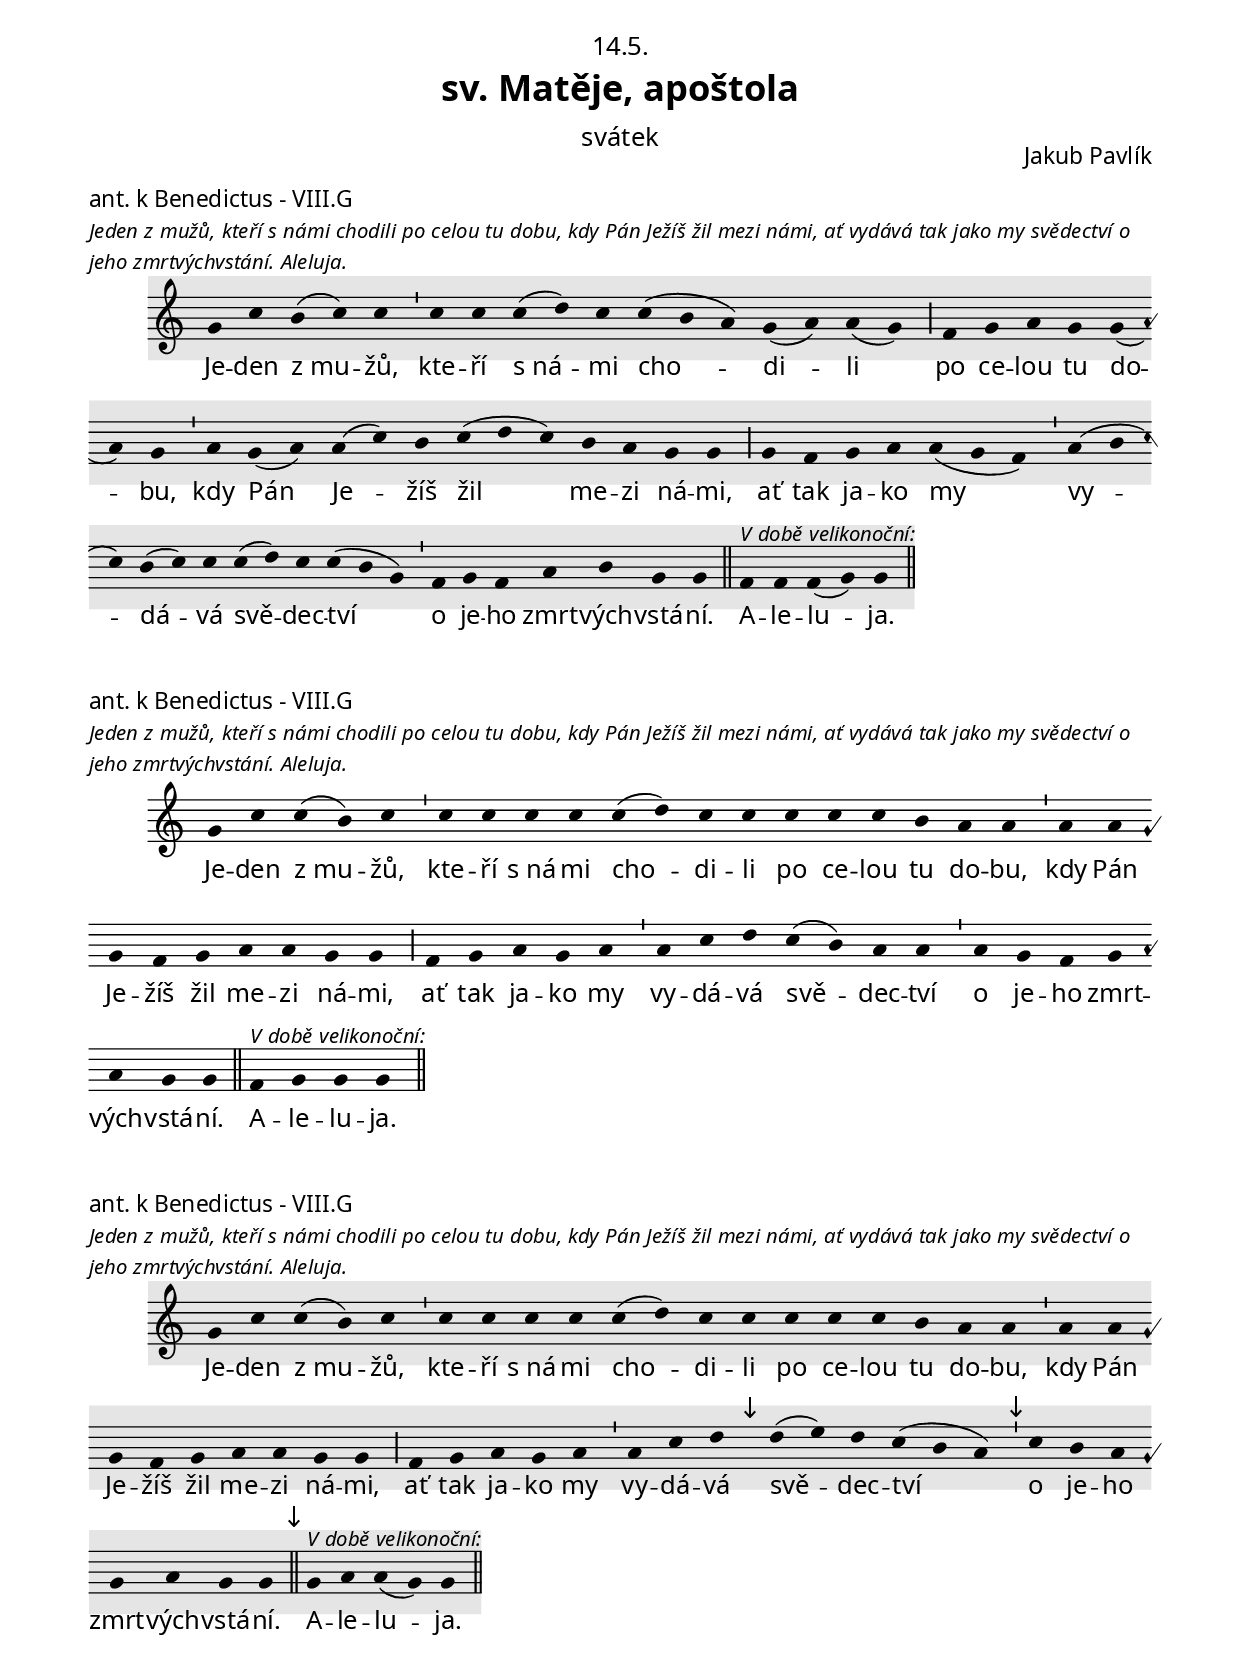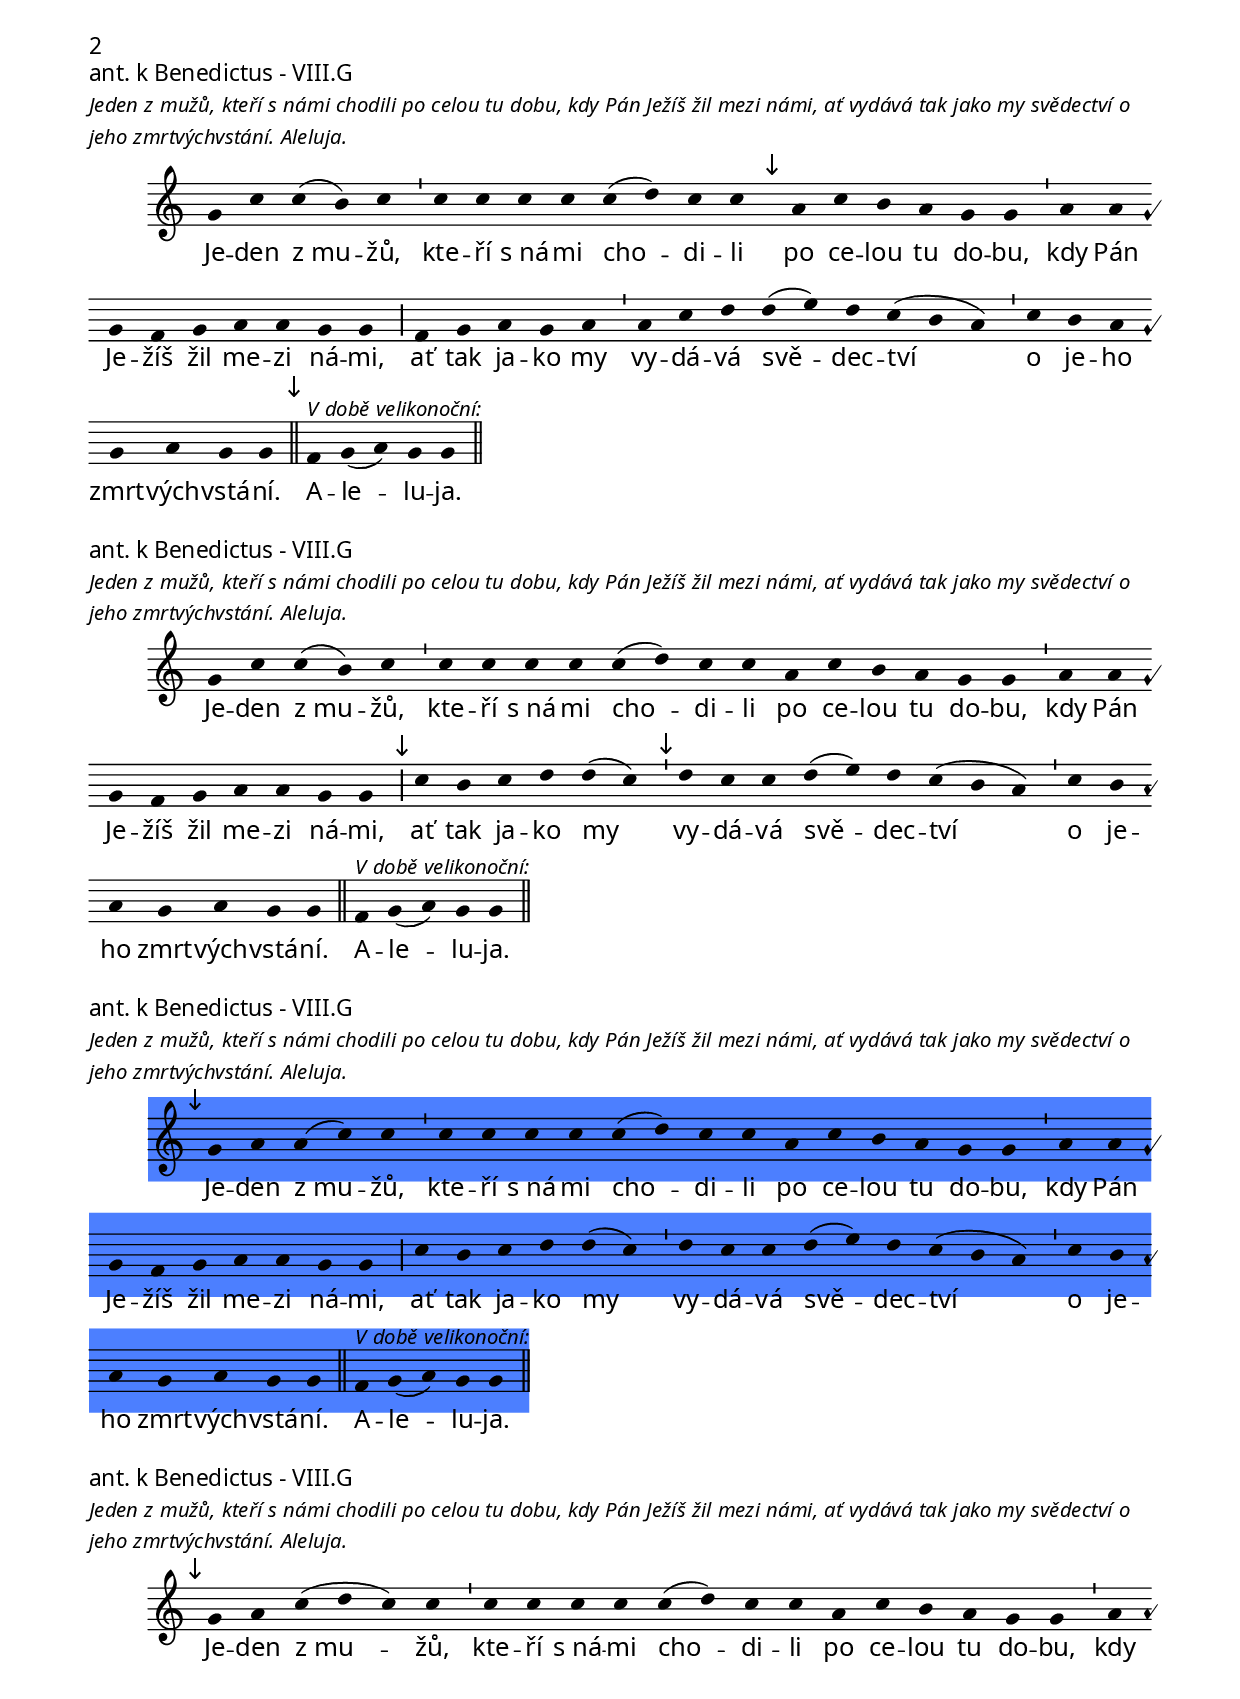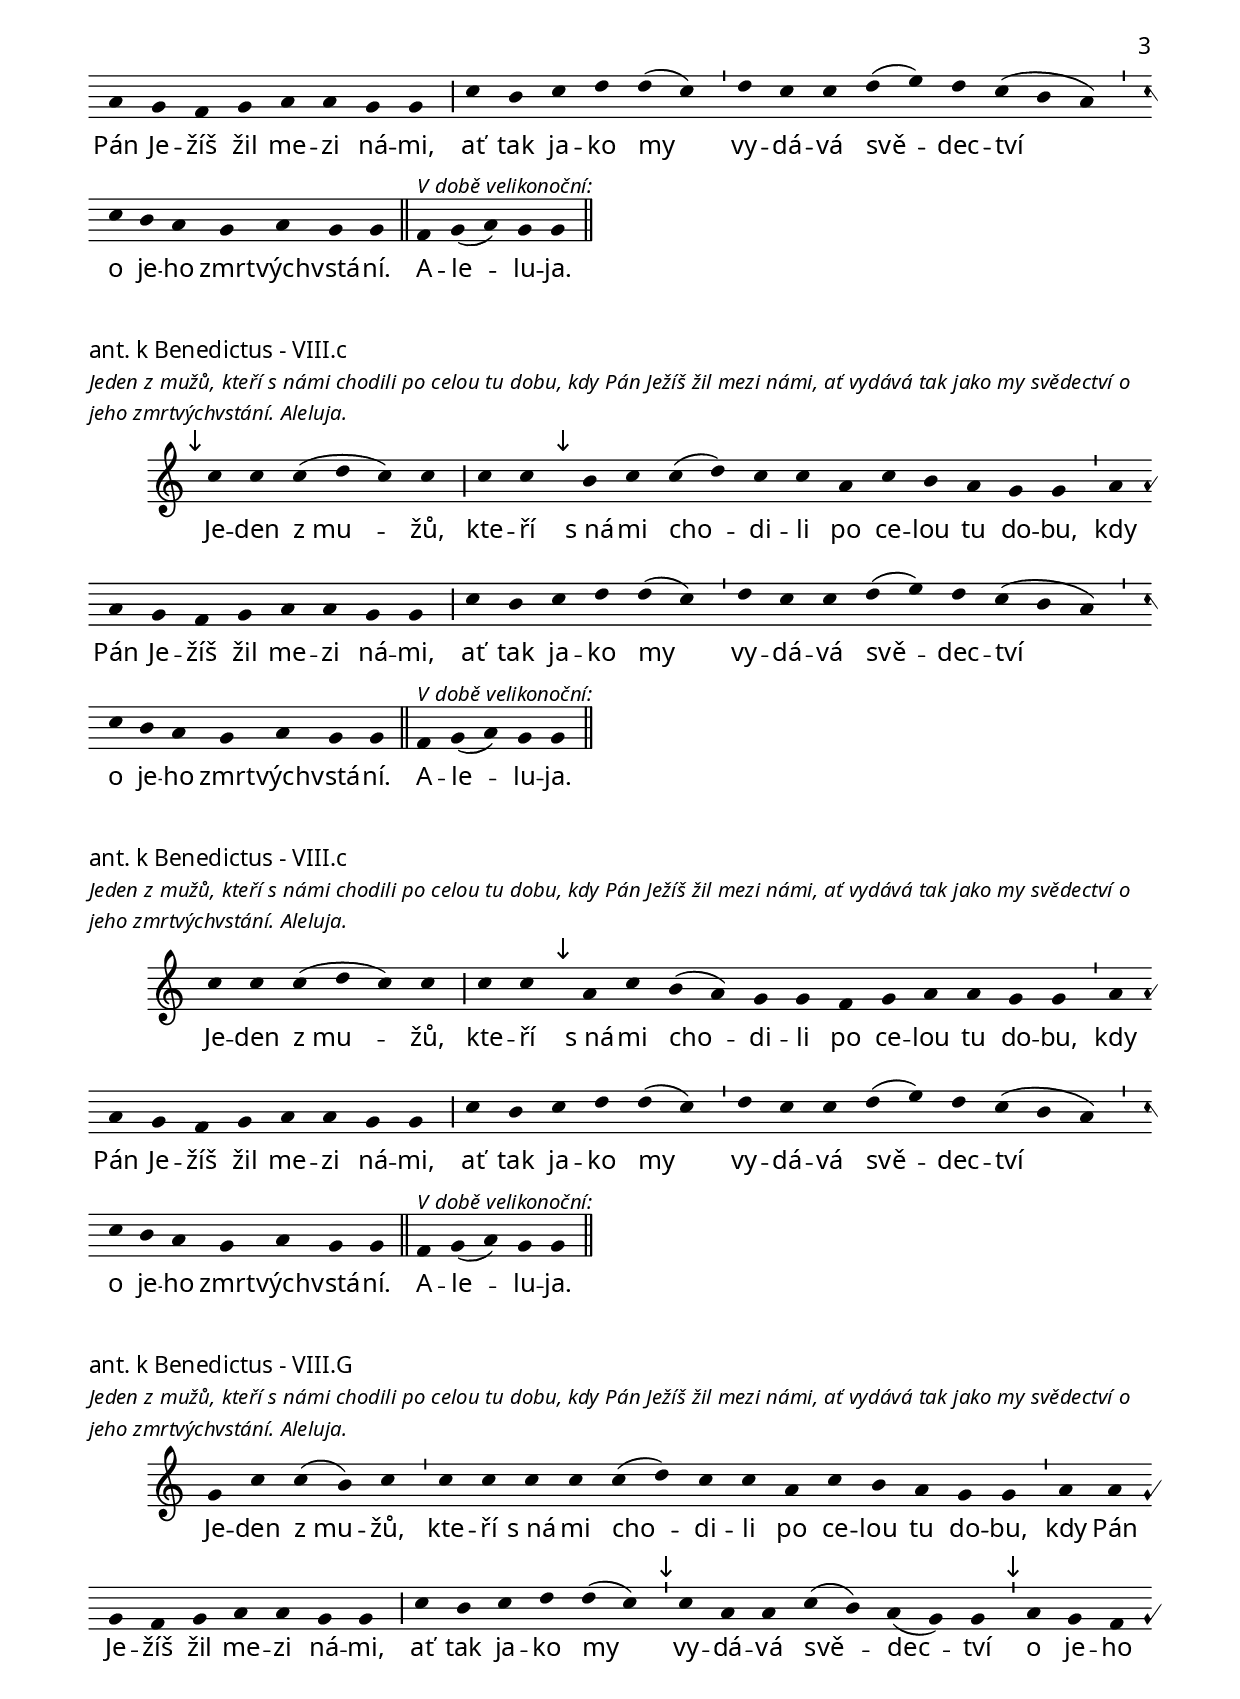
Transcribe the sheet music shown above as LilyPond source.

\version "2.17.5"

\include "../spolecne.ly"

\header {
  title = \markup\titleSvatek
            "sv. Matěje, apoštola"
            "svátek"
            14.5.
  composer = "Jakub Pavlík"
}

\score {
  \relative c'' {
    \zvyraznovacSedy
    \choralniRezim
    g4 c b( c) c \barMin
    c c c( d) c c( b a) g( a) a( g) \barMaior
    f g a g g( a) g \barMin
    a g( a) a( c) b c( d c) b a g g \barMaior
    g f g a a( g f) \barMin
    a( b c) b( c) c c( d) c c( b g) \barMin
    f g f a b g g \barFinalis

    f^\markup\rubrVelikAleluja f f( g) g \barFinalis
  }
  \addlyrics {
    Je -- den z_mu -- žů,
    kte -- ří s_ná -- mi cho -- di -- li
    po ce -- lou tu do -- bu,
    kdy Pán Je -- žíš žil me -- zi ná -- mi,
    ať tak ja -- ko my
    vy -- dá -- vá svě -- dec -- tví
    o je -- ho zmrt -- vých -- vstá -- ní.

    A -- le -- lu -- ja.
  }
  \header {
    textus_approbatus = "Jeden z mužů, kteří s námi chodili
    po celou tu dobu, kdy Pán Ježíš žil mezi námi,
    ať vydává tak jako my svědectví o jeho zmrtvýchvstání. Aleluja."
    quid = "ant. k Benedictus"
    modus = "VIII"
    differentia = "G"
    psalmus = ""
    id = "aben"
    piece = \markup {\sestavTitulekBezZalmu}
  }
}

\score {
  \relative c'' {
    \choralniRezim
    g4 c c( b) c \barMin
    c c c c c( d) c c c c c b a a \barMin
    a a g f g a a g g \barMaior
    f g a g a \barMin
    a c d c( b) a a \barMin
    a g f g a g g \barFinalis

    f^\markup\rubrVelikAleluja g g g \barFinalis
  }
  \addlyrics {
    Je -- den z_mu -- žů,
    kte -- ří s_ná -- mi cho -- di -- li po ce -- lou tu do -- bu,
    kdy Pán Je -- žíš žil me -- zi ná -- mi,
    ať tak ja -- ko my
    vy -- dá -- vá svě -- dec -- tví
    o je -- ho zmrt -- vých -- vstá -- ní.

    A -- le -- lu -- ja.
  }
  \header {
    textus_approbatus = "Jeden z mužů, kteří s námi chodili
    po celou tu dobu, kdy Pán Ježíš žil mezi námi,
    ať vydává tak jako my svědectví o jeho zmrtvýchvstání. Aleluja."
    quid = "ant. k Benedictus"
    modus = "VIII"
    differentia = "G"
    psalmus = ""
    id = "aben"
    piece = \markup {\sestavTitulekBezZalmu}
  }
}

\score {
  \relative c'' {
    \zvyraznovacSedy
    \choralniRezim
    g4 c c( b) c \barMin
    c c c c c( d) c c c c c b a a \barMin
    a a g f g a a g g \barMaior
    f g a g a \barMin
    a c d \mark\sipka d( e) d c( b a) \barMin
    \mark\sipka c b a g a g g \barFinalis

    \mark\sipka g^\markup\rubrVelikAleluja a a( g) g \barFinalis
  }
  \addlyrics {
    Je -- den z_mu -- žů,
    kte -- ří s_ná -- mi cho -- di -- li po ce -- lou tu do -- bu,
    kdy Pán Je -- žíš žil me -- zi ná -- mi,
    ať tak ja -- ko my
    vy -- dá -- vá svě -- dec -- tví
    o je -- ho zmrt -- vých -- vstá -- ní.

    A -- le -- lu -- ja.
  }
  \header {
    textus_approbatus = "Jeden z mužů, kteří s námi chodili
    po celou tu dobu, kdy Pán Ježíš žil mezi námi,
    ať vydává tak jako my svědectví o jeho zmrtvýchvstání. Aleluja."
    quid = "ant. k Benedictus"
    modus = "VIII"
    differentia = "G"
    psalmus = ""
    id = "aben"
    piece = \markup {\sestavTitulekBezZalmu}
  }
}

\score {
  \relative c'' {
    \choralniRezim
    g4 c c( b) c \barMin
    c c c c c( d) c c \mark\sipka a c b a g g \barMin
    a a g f g a a g g \barMaior
    f g a g a \barMin
    a c d d( e) d c( b a) \barMin
    c b a g a g g \barFinalis

    \mark\sipka f^\markup\rubrVelikAleluja g( a) g g \barFinalis
  }
  \addlyrics {
    Je -- den z_mu -- žů,
    kte -- ří s_ná -- mi cho -- di -- li po ce -- lou tu do -- bu,
    kdy Pán Je -- žíš žil me -- zi ná -- mi,
    ať tak ja -- ko my
    vy -- dá -- vá svě -- dec -- tví
    o je -- ho zmrt -- vých -- vstá -- ní.

    A -- le -- lu -- ja.
  }
  \header {
    textus_approbatus = "Jeden z mužů, kteří s námi chodili
    po celou tu dobu, kdy Pán Ježíš žil mezi námi,
    ať vydává tak jako my svědectví o jeho zmrtvýchvstání. Aleluja."
    quid = "ant. k Benedictus"
    modus = "VIII"
    differentia = "G"
    psalmus = ""
    id = "aben"
    piece = \markup {\sestavTitulekBezZalmu}
  }
}

\score {
  \relative c'' {
    \choralniRezim
    g4 c c( b) c \barMin
    c c c c c( d) c c a c b a g g \barMin
    a a g f g a a g g \barMaior
    \mark\sipka c b c d d( c) \barMin
    \mark\sipka d c c d( e) d c( b a) \barMin
    c b a g a g g \barFinalis

    f^\markup\rubrVelikAleluja g( a) g g \barFinalis
  }
  \addlyrics {
    Je -- den z_mu -- žů,
    kte -- ří s_ná -- mi cho -- di -- li po ce -- lou tu do -- bu,
    kdy Pán Je -- žíš žil me -- zi ná -- mi,
    ať tak ja -- ko my
    vy -- dá -- vá svě -- dec -- tví
    o je -- ho zmrt -- vých -- vstá -- ní.

    A -- le -- lu -- ja.
  }
  \header {
    textus_approbatus = "Jeden z mužů, kteří s námi chodili
    po celou tu dobu, kdy Pán Ježíš žil mezi námi,
    ať vydává tak jako my svědectví o jeho zmrtvýchvstání. Aleluja."
    quid = "ant. k Benedictus"
    modus = "VIII"
    differentia = "G"
    psalmus = ""
    id = "aben"
    piece = \markup {\sestavTitulekBezZalmu}
  }
}

\score {
  \relative c'' {
    \zvyraznovacModry
    \choralniRezim
    \mark\sipka g4 a a( c) c \barMin
    c c c c c( d) c c a c b a g g \barMin
    a a g f g a a g g \barMaior
    c b c d d( c) \barMin
    d c c d( e) d c( b a) \barMin
    c b a g a g g \barFinalis

    f^\markup\rubrVelikAleluja g( a) g g \barFinalis
  }
  \addlyrics {
    Je -- den z_mu -- žů,
    kte -- ří s_ná -- mi cho -- di -- li po ce -- lou tu do -- bu,
    kdy Pán Je -- žíš žil me -- zi ná -- mi,
    ať tak ja -- ko my
    vy -- dá -- vá svě -- dec -- tví
    o je -- ho zmrt -- vých -- vstá -- ní.

    A -- le -- lu -- ja.
  }
  \header {
    textus_approbatus = "Jeden z mužů, kteří s námi chodili
    po celou tu dobu, kdy Pán Ježíš žil mezi námi,
    ať vydává tak jako my svědectví o jeho zmrtvýchvstání. Aleluja."
    quid = "ant. k Benedictus"
    modus = "VIII"
    differentia = "G"
    psalmus = ""
    id = "aben"
    piece = \markup {\sestavTitulekBezZalmu}
  }
}

\score {
  \relative c'' {
    \choralniRezim
    \mark\sipka g4 a c( d c) c \barMin
    c c c c c( d) c c a c b a g g \barMin
    a a g f g a a g g \barMaior
    c b c d d( c) \barMin
    d c c d( e) d c( b a) \barMin
    c b a g a g g \barFinalis

    f^\markup\rubrVelikAleluja g( a) g g \barFinalis
  }
  \addlyrics {
    Je -- den z_mu -- žů,
    kte -- ří s_ná -- mi cho -- di -- li po ce -- lou tu do -- bu,
    kdy Pán Je -- žíš žil me -- zi ná -- mi,
    ať tak ja -- ko my
    vy -- dá -- vá svě -- dec -- tví
    o je -- ho zmrt -- vých -- vstá -- ní.

    A -- le -- lu -- ja.
  }
  \header {
    textus_approbatus = "Jeden z mužů, kteří s námi chodili
    po celou tu dobu, kdy Pán Ježíš žil mezi námi,
    ať vydává tak jako my svědectví o jeho zmrtvýchvstání. Aleluja."
    quid = "ant. k Benedictus"
    modus = "VIII"
    differentia = "G"
    psalmus = ""
    id = "aben"
    piece = \markup {\sestavTitulekBezZalmu}
  }
}

\score {
  \relative c'' {
    \choralniRezim
    \mark\sipka c4 c c( d c) c \barMaior
    c c \mark\sipka b c c( d) c c a c b a g g \barMin
    a a g f g a a g g \barMaior
    c b c d d( c) \barMin
    d c c d( e) d c( b a) \barMin
    c b a g a g g \barFinalis

    f^\markup\rubrVelikAleluja g( a) g g \barFinalis
  }
  \addlyrics {
    Je -- den z_mu -- žů,
    kte -- ří s_ná -- mi cho -- di -- li po ce -- lou tu do -- bu,
    kdy Pán Je -- žíš žil me -- zi ná -- mi,
    ať tak ja -- ko my
    vy -- dá -- vá svě -- dec -- tví
    o je -- ho zmrt -- vých -- vstá -- ní.

    A -- le -- lu -- ja.
  }
  \header {
    textus_approbatus = "Jeden z mužů, kteří s námi chodili
    po celou tu dobu, kdy Pán Ježíš žil mezi námi,
    ať vydává tak jako my svědectví o jeho zmrtvýchvstání. Aleluja."
    quid = "ant. k Benedictus"
    modus = "VIII"
    differentia = "c"
    psalmus = ""
    id = "aben"
    piece = \markup {\sestavTitulekBezZalmu}
  }
}

\score {
  \relative c'' {
    \choralniRezim
    c4 c c( d c) c \barMaior
    c c \mark\sipka a c b( a) g g f g a a g g \barMin
    a a g f g a a g g \barMaior
    c b c d d( c) \barMin
    d c c d( e) d c( b a) \barMin
    c b a g a g g \barFinalis

    f^\markup\rubrVelikAleluja g( a) g g \barFinalis
  }
  \addlyrics {
    Je -- den z_mu -- žů,
    kte -- ří s_ná -- mi cho -- di -- li po ce -- lou tu do -- bu,
    kdy Pán Je -- žíš žil me -- zi ná -- mi,
    ať tak ja -- ko my
    vy -- dá -- vá svě -- dec -- tví
    o je -- ho zmrt -- vých -- vstá -- ní.

    A -- le -- lu -- ja.
  }
  \header {
    textus_approbatus = "Jeden z mužů, kteří s námi chodili
    po celou tu dobu, kdy Pán Ježíš žil mezi námi,
    ať vydává tak jako my svědectví o jeho zmrtvýchvstání. Aleluja."
    quid = "ant. k Benedictus"
    modus = "VIII"
    differentia = "c"
    psalmus = ""
    id = "aben"
    piece = \markup {\sestavTitulekBezZalmu}
  }
}

\score {
  \relative c'' {
    \choralniRezim
    g4 c c( b) c \barMin
    c c c c c( d) c c a c b a g g \barMin
    a a g f g a a g g \barMaior
    c b c d d( c) \barMin
    \mark\sipka c a a c( b) a( g) g \barMin
    \mark\sipka a g f g a g g \barFinalis

    f^\markup\rubrVelikAleluja g( a) g g \barFinalis
  }
  \addlyrics {
    Je -- den z_mu -- žů,
    kte -- ří s_ná -- mi cho -- di -- li po ce -- lou tu do -- bu,
    kdy Pán Je -- žíš žil me -- zi ná -- mi,
    ať tak ja -- ko my
    vy -- dá -- vá svě -- dec -- tví
    o je -- ho zmrt -- vých -- vstá -- ní.

    A -- le -- lu -- ja.
  }
  \header {
    textus_approbatus = "Jeden z mužů, kteří s námi chodili
    po celou tu dobu, kdy Pán Ježíš žil mezi námi,
    ať vydává tak jako my svědectví o jeho zmrtvýchvstání. Aleluja."
    quid = "ant. k Benedictus"
    modus = "VIII"
    differentia = "G"
    psalmus = ""
    id = "aben"
    piece = \markup {\sestavTitulekBezZalmu}
  }
}

\markup\justify\italic{
  K Magnificat: antifona \upright{Ne vy jste vyvolili mne}
  z prvních nešpor společných textů o apoštolech.
}